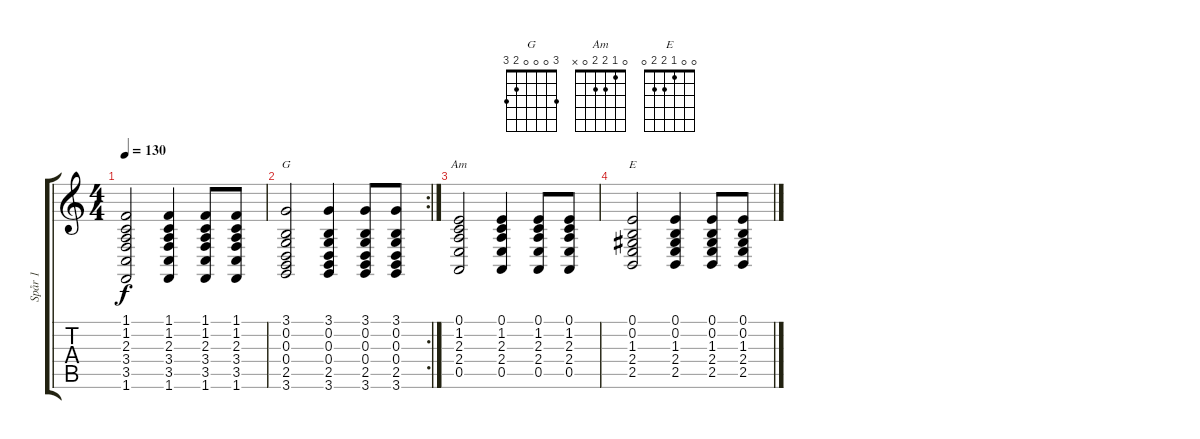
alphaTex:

\track ("Spår 1" "Spår 1") {instrument acousticgrandpiano}
\staff {score tabs}
\tuning (E4 B3 G3 D3 A2 E2) {hide}
\chord ("G" 3 0 0 0 2 3)
\chord ("Am" 0 1 2 2 0 x)
\chord ("E" 0 0 1 2 2 0)
\ts (4 4)
\tempo 130
\clef g2
\ks c
(1.1 1.2 2.3 3.4 3.5 1.6).2{dy f} (1.1 1.2 2.3 3.4 3.5 1.6).4 (1.1 1.2 2.3 3.4 3.5 1.6).8 (1.1 1.2 2.3 3.4 3.5 1.6).8 |
\rc 2
(3.1 0.2 0.3 0.4 2.5 3.6).2{ch "G"} (3.1 0.2 0.3 0.4 2.5 3.6).4 (3.1 0.2 0.3 0.4 2.5 3.6).8 (3.1 0.2 0.3 0.4 2.5 3.6).8 |
(0.1 1.2 2.3 2.4 0.5).2{ch "Am"} (0.1 1.2 2.3 2.4 0.5).4 (0.1 1.2 2.3 2.4 0.5).8 (0.1 1.2 2.3 2.4 0.5).8 |
(0.1 0.2 1.3 2.4 2.5).2{ch "E"} (0.1 0.2 1.3 2.4 2.5).4 (0.1 0.2 1.3 2.4 2.5).8 (0.1 0.2 1.3 2.4 2.5).8
